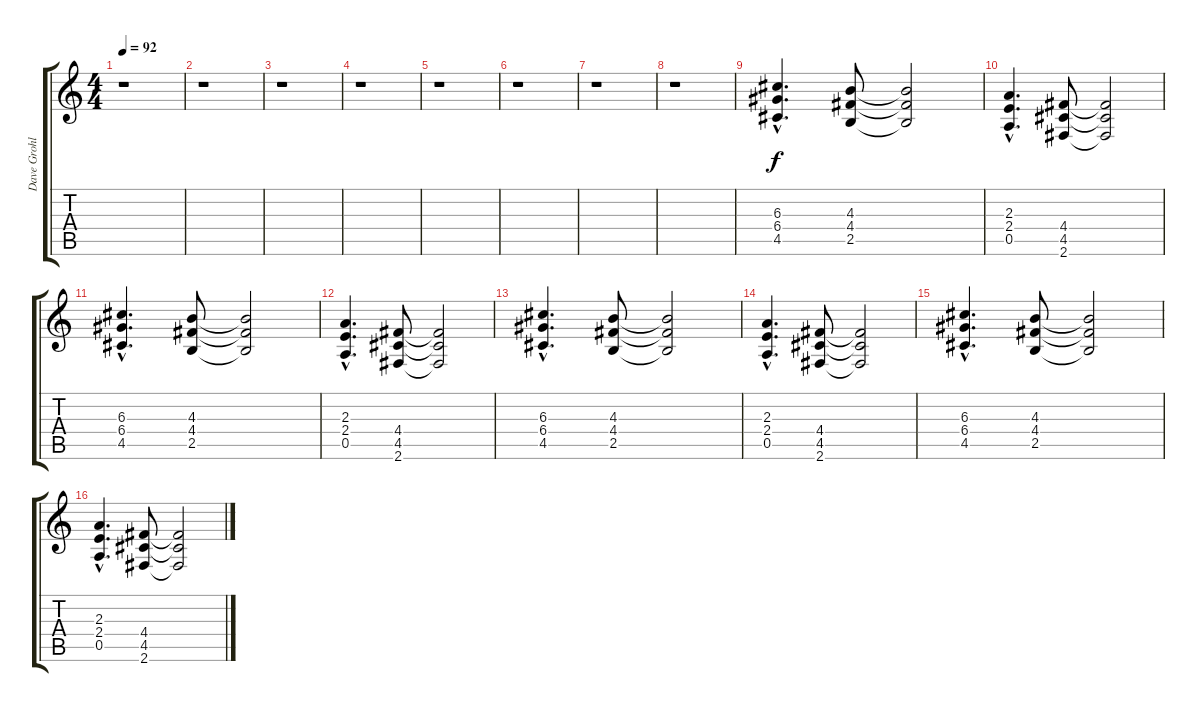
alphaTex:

\track ("Dave Grohl (Guitar)" "Dave Grohl") {instrument overdrivenguitar}
\staff {score tabs}
\tuning (E4 B3 G3 D3 A2 E2) {hide}
\ts (4 4)
\tempo 92
\clef g2
\ks c
r.1{dy f} |
r.1 |
r.1 |
r.1 |
r.1 |
r.1 |
r.1 |
r.1 |
(6.3{hac} 6.4{hac} 4.5{hac}).4{d} (4.3 4.4 2.5).8 (4.3{t} 4.4{t} 2.5{t}).2 |
(2.3{hac} 2.4{hac} 0.5{hac}).4{d} (4.4 4.5 2.6).8 (4.4{t} 4.5{t} 2.6{t}).2 |
(6.3{hac} 6.4{hac} 4.5{hac}).4{d} (4.3 4.4 2.5).8 (4.3{t} 4.4{t} 2.5{t}).2 |
(2.3{hac} 2.4{hac} 0.5{hac}).4{d} (4.4 4.5 2.6).8 (4.4{t} 4.5{t} 2.6{t}).2 |
(6.3{hac} 6.4{hac} 4.5{hac}).4{d} (4.3 4.4 2.5).8 (4.3{t} 4.4{t} 2.5{t}).2 |
(2.3{hac} 2.4{hac} 0.5{hac}).4{d} (4.4 4.5 2.6).8 (4.4{t} 4.5{t} 2.6{t}).2 |
(6.3{hac} 6.4{hac} 4.5{hac}).4{d} (4.3 4.4 2.5).8 (4.3{t} 4.4{t} 2.5{t}).2 |
(2.3{hac} 2.4{hac} 0.5{hac}).4{d} (4.4 4.5 2.6).8 (4.4{t} 4.5{t} 2.6{t}).2
